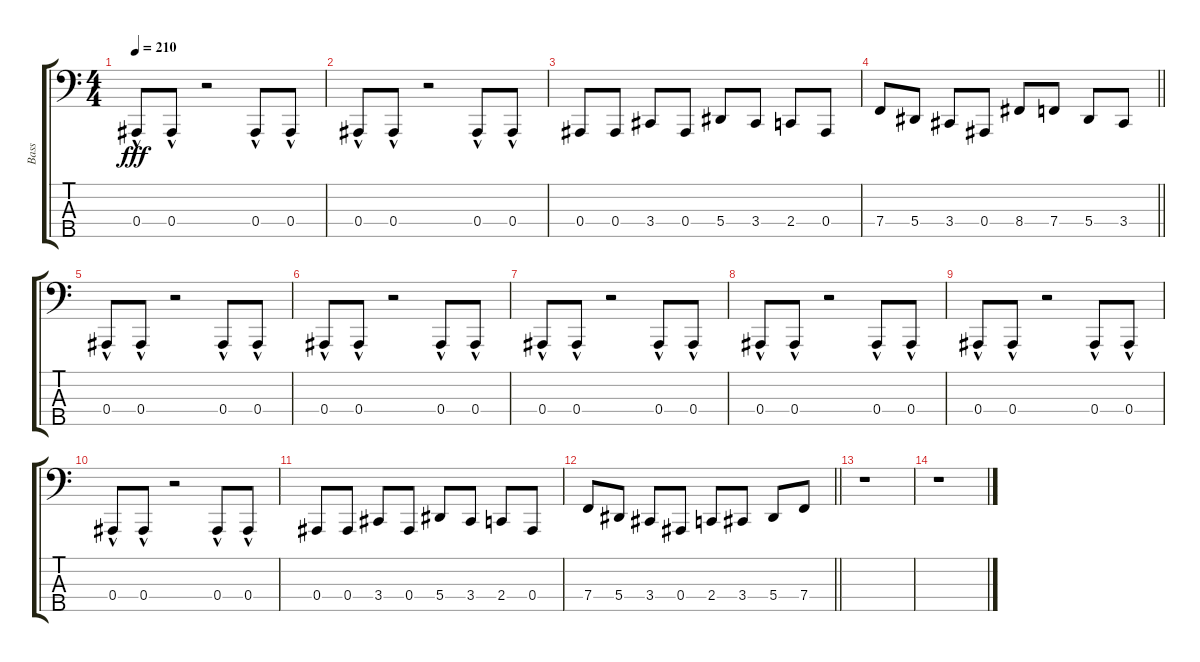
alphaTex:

\track ("Bass" "Bass") {instrument electricbassfinger}
\staff {score tabs}
\tuning (Eb2 Bb1 F1 Bb0 F0) {hide}
\ts (4 4)
\tempo 210
\clef f4
\ks c
0.4{hac}.8{dy fff} 0.4{hac}.8 r.2 0.4{hac}.8 0.4{hac}.8 |
0.4{hac}.8 0.4{hac}.8 r.2 0.4{hac}.8 0.4{hac}.8 |
0.4.8 0.4.8 3.4.8 0.4.8 5.4.8 3.4.8 2.4.8 0.4.8 |
\barLineRight lightlight
7.4.8 5.4.8 3.4.8 0.4.8 8.4.8 7.4.8 5.4.8 3.4.8 |
\section ("" "")
0.4{hac}.8 0.4{hac}.8 r.2 0.4{hac}.8 0.4{hac}.8 |
0.4{hac}.8 0.4{hac}.8 r.2 0.4{hac}.8 0.4{hac}.8 |
0.4{hac}.8 0.4{hac}.8 r.2 0.4{hac}.8 0.4{hac}.8 |
0.4{hac}.8 0.4{hac}.8 r.2 0.4{hac}.8 0.4{hac}.8 |
0.4{hac}.8 0.4{hac}.8 r.2 0.4{hac}.8 0.4{hac}.8 |
0.4{hac}.8 0.4{hac}.8 r.2 0.4{hac}.8 0.4{hac}.8 |
0.4.8 0.4.8 3.4.8 0.4.8 5.4.8 3.4.8 2.4.8 0.4.8 |
\barLineRight lightlight
7.4.8 5.4.8 3.4.8 0.4.8 2.4.8 3.4.8 5.4.8 7.4.8 |
r.1 |
r.1
